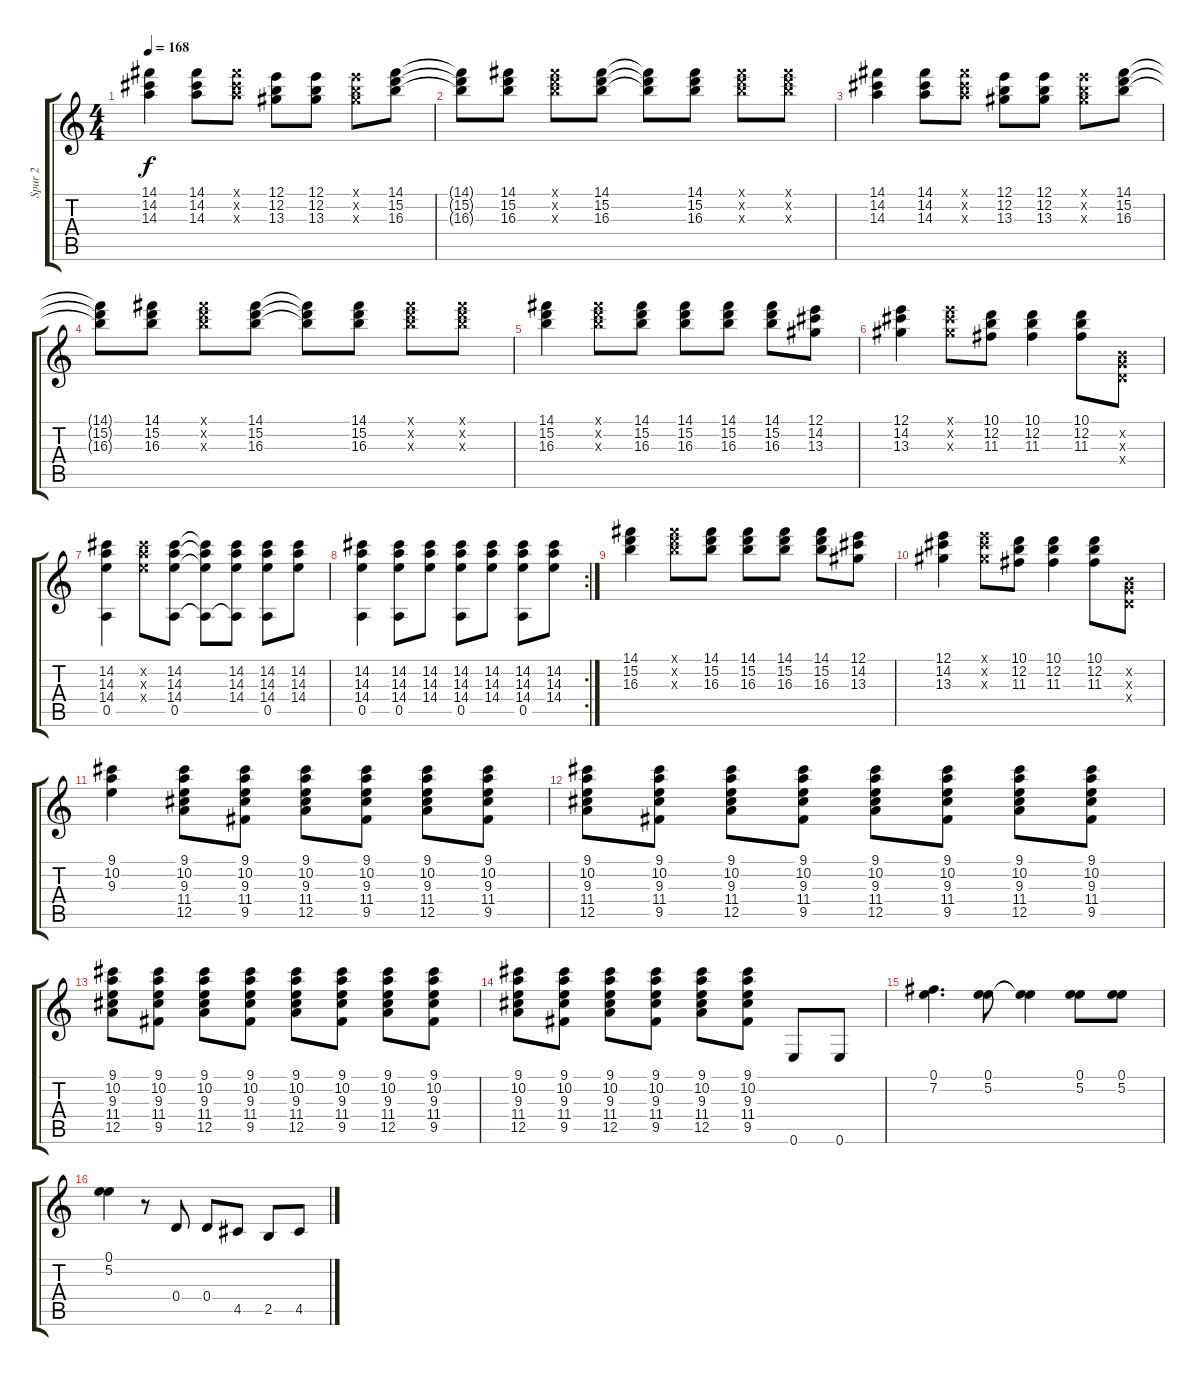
\track ("Spur 2" "Spur 2") {instrument electricguitarclean}
\staff {score tabs}
\tuning (E4 B3 G3 D3 A2 E2) {hide}
\ts (4 4)
\tempo 168
\clef g2
\ks c
(14.1 14.2 14.3).4{dy f} (14.1 14.2 14.3).8 (14.1{x} 14.2{x} 14.3{x}).8 (12.1 12.2 13.3).8 (12.1 12.2 13.3).8 (12.1{x} 12.2{x} 13.3{x}).8 (14.1 15.2 16.3).8 |
(14.1{t} 15.2{t} 16.3{t}).8 (14.1 15.2 16.3).8 (14.1{x} 15.2{x} 16.3{x}).8 (14.1 15.2 16.3).8 (14.1{t} 15.2{t} 16.3{t}).8 (14.1 15.2 16.3).8 (14.1{x} 15.2{x} 16.3{x}).8 (14.1{x} 15.2{x} 16.3{x}).8 |
(14.1 14.2 14.3).4 (14.1 14.2 14.3).8 (14.1{x} 14.2{x} 14.3{x}).8 (12.1 12.2 13.3).8 (12.1 12.2 13.3).8 (12.1{x} 12.2{x} 13.3{x}).8 (14.1 15.2 16.3).8 |
(14.1{t} 15.2{t} 16.3{t}).8 (14.1 15.2 16.3).8 (14.1{x} 15.2{x} 16.3{x}).8 (14.1 15.2 16.3).8 (14.1{t} 15.2{t} 16.3{t}).8 (14.1 15.2 16.3).8 (14.1{x} 15.2{x} 16.3{x}).8 (14.1{x} 15.2{x} 16.3{x}).8 |
(14.1 15.2 16.3).4 (14.1{x} 15.2{x} 16.3{x}).8 (14.1 15.2 16.3).8 (14.1 15.2 16.3).8 (14.1 15.2 16.3).8 (14.1 15.2 16.3).8 (12.1 14.2 13.3).8 |
(12.1 14.2 13.3).4 (12.1{x} 14.2{x} 13.3{x}).8 (10.1 12.2 11.3).8 (10.1 12.2 11.3).4 (10.1 12.2 11.3).8 (0.2{x} 0.3{x} 0.4{x}).8 |
(14.2 14.3 14.4 0.5).4 (14.2{x} 14.3{x} 14.4{x}).8 (14.2 14.3 14.4 0.5).8 (14.2{t} 14.3{t} 14.4{t} 0.5{t}).8 (14.2 14.3 14.4 0.5{t}).8 (14.2 14.3 14.4 0.5).8 (14.2 14.3 14.4).8 |
\rc 2
(14.2 14.3 14.4 0.5).4 (14.2 14.3 14.4 0.5).8 (14.2 14.3 14.4).8 (14.2 14.3 14.4 0.5).8 (14.2 14.3 14.4).8 (14.2 14.3 14.4 0.5).8 (14.2 14.3 14.4).8 |
(14.1 15.2 16.3).4 (14.1{x} 15.2{x} 16.3{x}).8 (14.1 15.2 16.3).8 (14.1 15.2 16.3).8 (14.1 15.2 16.3).8 (14.1 15.2 16.3).8 (12.1 14.2 13.3).8 |
(12.1 14.2 13.3).4 (12.1{x} 14.2{x} 13.3{x}).8 (10.1 12.2 11.3).8 (10.1 12.2 11.3).4 (10.1 12.2 11.3).8 (0.2{x} 0.3{x} 0.4{x}).8 |
(9.1 10.2 9.3).4 (9.1 10.2 9.3 11.4 12.5).8 (9.1 10.2 9.3 11.4 9.5).8 (9.1 10.2 9.3 11.4 12.5).8 (9.1 10.2 9.3 11.4 9.5).8 (9.1 10.2 9.3 11.4 12.5).8 (9.1 10.2 9.3 11.4 9.5).8 |
(9.1 10.2 9.3 11.4 12.5).8 (9.1 10.2 9.3 11.4 9.5).8 (9.1 10.2 9.3 11.4 12.5).8 (9.1 10.2 9.3 11.4 9.5).8 (9.1 10.2 9.3 11.4 12.5).8 (9.1 10.2 9.3 11.4 9.5).8 (9.1 10.2 9.3 11.4 12.5).8 (9.1 10.2 9.3 11.4 9.5).8 |
(9.1 10.2 9.3 11.4 12.5).8 (9.1 10.2 9.3 11.4 9.5).8 (9.1 10.2 9.3 11.4 12.5).8 (9.1 10.2 9.3 11.4 9.5).8 (9.1 10.2 9.3 11.4 12.5).8 (9.1 10.2 9.3 11.4 9.5).8 (9.1 10.2 9.3 11.4 12.5).8 (9.1 10.2 9.3 11.4 9.5).8 |
(9.1 10.2 9.3 11.4 12.5).8 (9.1 10.2 9.3 11.4 9.5).8 (9.1 10.2 9.3 11.4 12.5).8 (9.1 10.2 9.3 11.4 9.5).8 (9.1 10.2 9.3 11.4 12.5).8 (9.1 10.2 9.3 11.4 9.5).8 0.6.8 0.6.8 |
(0.1 7.2).4{d instrument overdrivenguitar} (0.1 5.2).8 (0.1{t} 5.2{t}).4 (0.1 5.2).8 (0.1 5.2).8 |
(0.1 5.2).4 r.8 0.4.8 0.4.8 4.5.8 2.5.8 4.5.8
